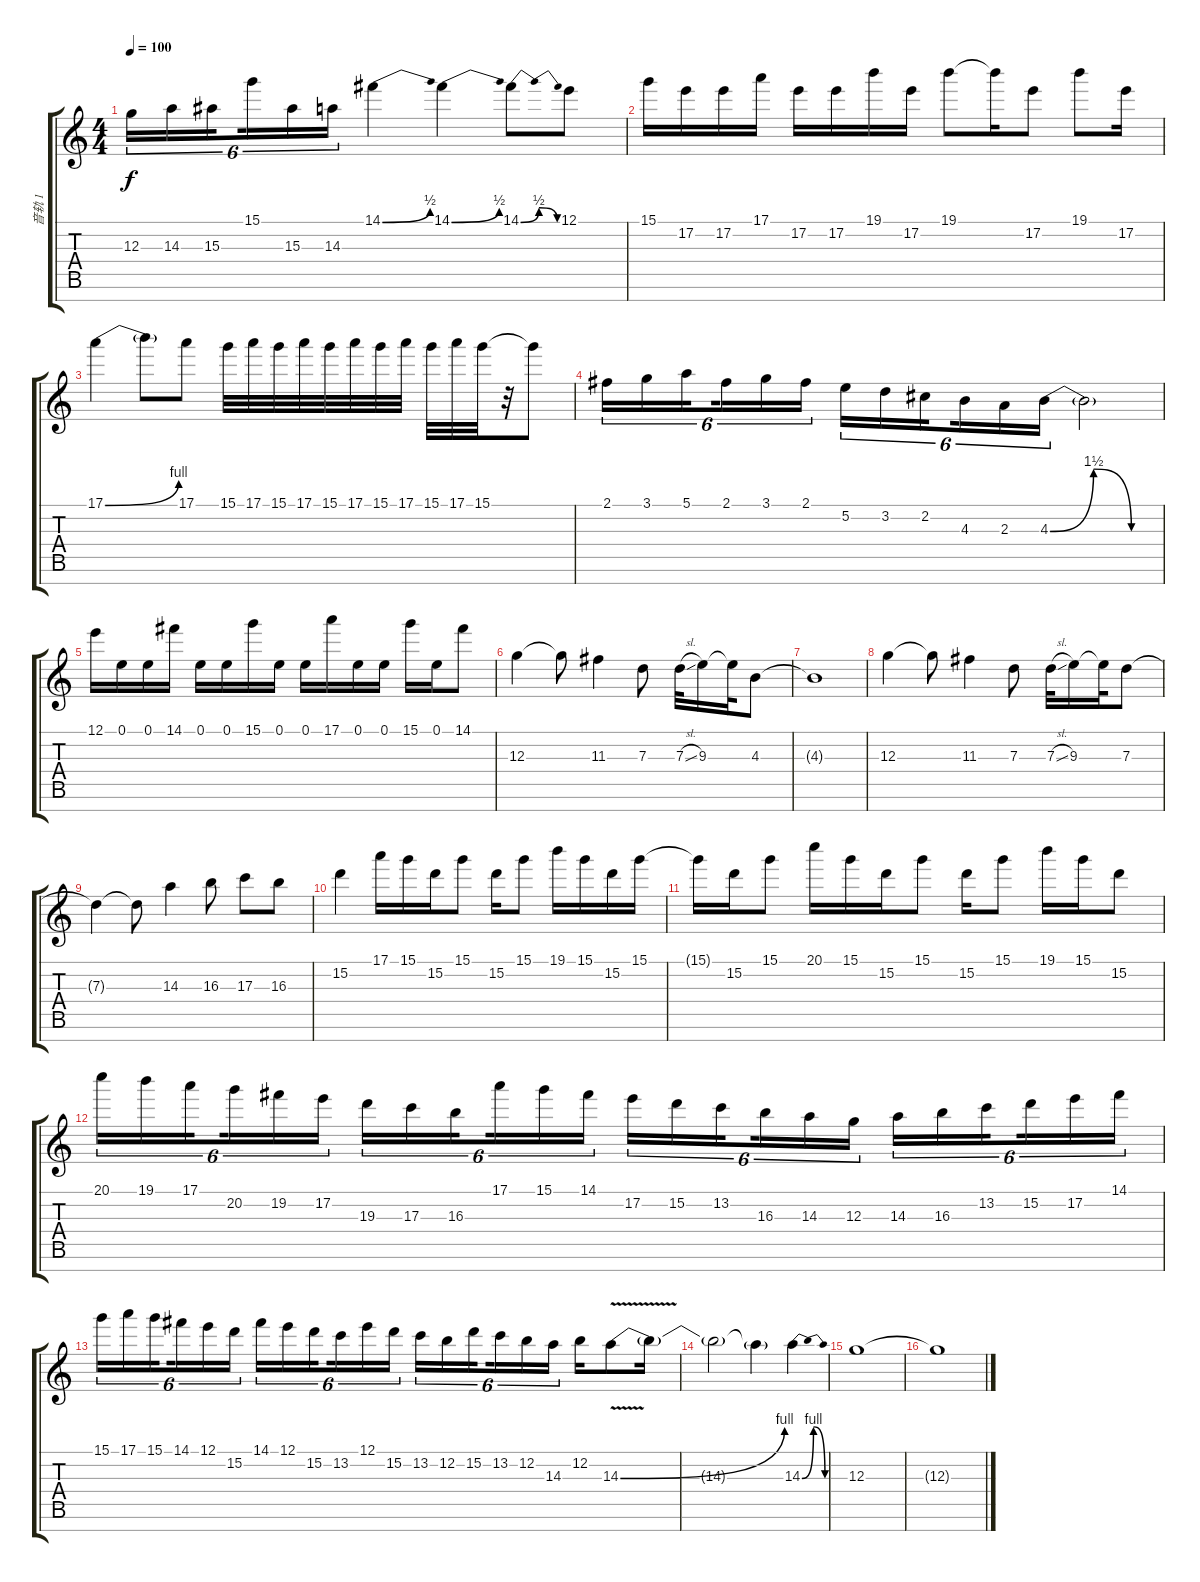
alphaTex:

\track ("音轨 1" "音轨 1") {instrument distortionguitar}
\staff {score tabs}
\tuning (E4 B3 G3 D3 A2 E2 B1) {hide}
\ts (4 4)
\tempo 100
\clef g2
\ks c
12.3.16{tu (6 4) dy f} 14.3.16{tu (6 4)} 15.3.16{tu (6 4) beam splitsecondary} 15.1.16{tu (6 4)} 15.3.16{tu (6 4)} 14.3.16{tu (6 4)} 14.1{be (bend 0 0 60 2)}.4 14.1{be (bend 0 0 60 2)}.4 14.1{be (bendrelease 0 0 21 2 40 2 60 0)}.8 12.1.8 |
15.1.16 17.2.16 17.2.16 17.1.16 17.2.16 17.2.16 19.1.16 17.2.16 19.1.8 19.1{t}.16 17.2.8 19.1.8 17.2.16 |
17.1{be (bend 0 0 60 4)}.4 17.1{t}.8 17.1.8 15.1.32 17.1.32 15.1.32 17.1.32 15.1.32 17.1.32 15.1.32 17.1.32 15.1.32 17.1.32 15.1.32 r.32 15.1{t}.8 |
2.1.16{tu (6 4)} 3.1.16{tu (6 4)} 5.1.16{tu (6 4) beam splitsecondary} 2.1.16{tu (6 4)} 3.1.16{tu (6 4)} 2.1.16{tu (6 4)} 5.2.16{tu (6 4)} 3.2.16{tu (6 4)} 2.2.16{tu (6 4) beam splitsecondary} 4.3.16{tu (6 4)} 2.3.16{tu (6 4)} 4.3{be (custom 0 0 23 6 43 0 60 0)}.16{tu (6 4)} 4.3{t}.2 |
12.1.16 0.1.16 0.1.16 14.1.16 0.1.16 0.1.16 15.1.16 0.1.16 0.1.16 17.1.16 0.1.16 0.1.16 15.1.16 0.1.16 14.1.8 |
12.3.4 12.3{t}.8 11.3.4 7.3.8 7.3{sl}.32 9.3.16 9.3{t}.32 4.3.8 |
4.3{t}.1 |
12.3.4 12.3{t}.8 11.3.4 7.3.8 7.3{sl}.32 9.3.16 9.3{t}.32 7.3.8 |
7.3{t}.4 7.3{t}.8 14.3.4 16.3.8 17.3.8 16.3.8 |
15.2.4 17.1.16 15.1.16 15.2.16 15.1.8 15.2.16 15.1.8 19.1.16 15.1.16 15.2.16 15.1.16 |
15.1{t}.16 15.2.16 15.1.8 20.1.16 15.1.16 15.2.16 15.1.8 15.2.16 15.1.8 19.1.16 15.1.16 15.2.8 |
20.1.16{tu (6 4)} 19.1.16{tu (6 4)} 17.1.16{tu (6 4) beam splitsecondary} 20.2.16{tu (6 4)} 19.2.16{tu (6 4)} 17.2.16{tu (6 4)} 19.3.16{tu (6 4)} 17.3.16{tu (6 4)} 16.3.16{tu (6 4) beam splitsecondary} 17.1.16{tu (6 4)} 15.1.16{tu (6 4)} 14.1.16{tu (6 4)} 17.2.16{tu (6 4)} 15.2.16{tu (6 4)} 13.2.16{tu (6 4) beam splitsecondary} 16.3.16{tu (6 4)} 14.3.16{tu (6 4)} 12.3.16{tu (6 4)} 14.3.16{tu (6 4)} 16.3.16{tu (6 4)} 13.2.16{tu (6 4) beam splitsecondary} 15.2.16{tu (6 4)} 17.2.16{tu (6 4)} 14.1.16{tu (6 4)} |
15.1.16{tu (6 4)} 17.1.16{tu (6 4)} 15.1.16{tu (6 4) beam splitsecondary} 14.1.16{tu (6 4)} 12.1.16{tu (6 4)} 15.2.16{tu (6 4)} 14.1.16{tu (6 4)} 12.1.16{tu (6 4)} 15.2.16{tu (6 4) beam splitsecondary} 13.2.16{tu (6 4)} 12.1.16{tu (6 4)} 15.2.16{tu (6 4)} 13.2.16{tu (6 4)} 12.2.16{tu (6 4)} 15.2.16{tu (6 4) beam splitsecondary} 13.2.16{tu (6 4)} 12.2.16{tu (6 4)} 14.3.16{tu (6 4)} 12.2.16 14.3{be (bend 0 0 60 4) v}.8 14.3{t}.16 |
14.3{t}.2 14.3{t}.4 14.3{be (bendrelease 0 0 22 4 32 4 60 0)}.4 |
12.3.1 |
12.3{t}.1
